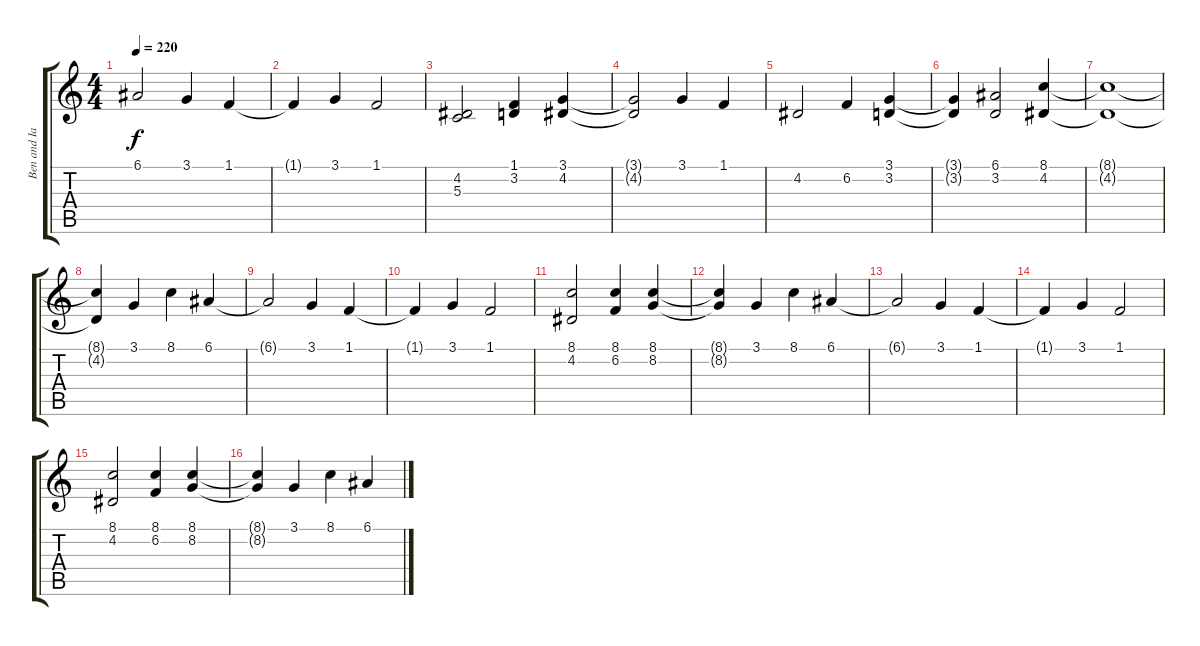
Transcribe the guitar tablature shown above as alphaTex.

\track ("Ben and Ian" "Ben and Ia") {instrument electricgrandpiano}
\staff {score tabs}
\tuning (E4 B3 G3 D3 A2 E2) {hide}
\ts (4 4)
\tempo 220
\clef g2
\ks c
6.1{t}.2{dy f} 3.1.4 1.1.4 |
1.1{t}.4 3.1.4 1.1.2 |
(4.2 5.3).2 (1.1 3.2).4 (3.1 4.2).4 |
(3.1{t} 4.2{t}).2 3.1.4 1.1.4 |
4.2.2 6.2.4 (3.1 3.2).4 |
(3.1{t} 3.2{t}).4 (6.1 3.2).2 (8.1 4.2).4 |
(8.1{t} 4.2{t}).1 |
(8.1{t} 4.2{t}).4 3.1.4 8.1.4 6.1.4 |
6.1{t}.2 3.1.4 1.1.4 |
1.1{t}.4 3.1.4 1.1.2 |
(8.1 4.2).2 (8.1 6.2).4 (8.1 8.2).4 |
(8.1{t} 8.2{t}).4 3.1.4 8.1.4 6.1.4 |
6.1{t}.2 3.1.4 1.1.4 |
1.1{t}.4 3.1.4 1.1.2 |
(8.1 4.2).2 (8.1 6.2).4 (8.1 8.2).4 |
(8.1{t} 8.2{t}).4 3.1.4 8.1.4 6.1.4
